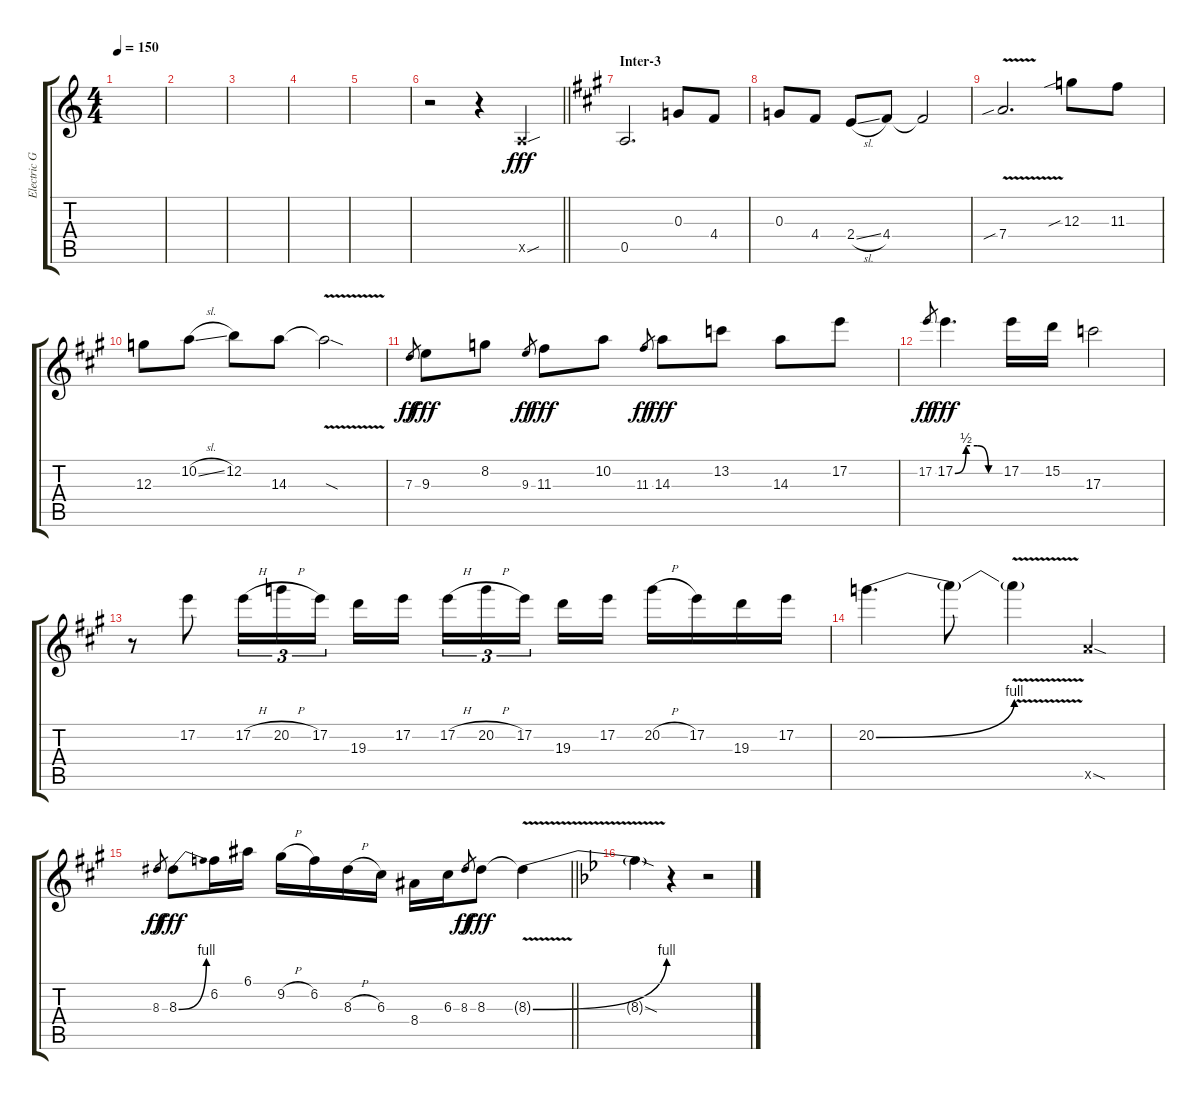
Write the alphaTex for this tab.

\track ("Electric Guitar" "Electric G") {instrument distortionguitar}
\staff {score tabs}
\tuning (E4 B3 G3 D3 A2 E2) {hide}
\ts (4 4)
\tempo 150
\clef g2
\ks c
|
|
|
|
|
\barLineRight lightlight
r.2 r.4 0.5{sou x}.4{dy fff volume 16} |
\section ("" "Inter-3")
\ks a
0.5.2{d} 0.3.8 4.4.8 |
0.3.8 4.4.8 2.4{sl}.8 4.4.8 4.4{t}.2 |
7.4{v sib}.2{d} 12.3{sib}.8 11.3.8 |
12.3.8 10.2{sl}.8 12.2.8 14.3.8 14.3{v sod t}.2 |
7.3.8{gr dy ff} 9.3.8{dy fff} 8.2.8 9.3.8{gr dy ff} 11.3.8{dy fff} 10.2.8 11.3.8{gr dy ff} 14.3.8{dy fff} 13.2.8 14.3.8 17.2.8 |
17.2.8{gr dy ff} 17.2{be (custom 0 0 15 2 30 2 45 0 60 0)}.4{d dy fff} 17.2.16 15.2.16 17.3.2 |
r.8 17.2.8 17.2{h}.16{tu (3 2)} 20.2{h}.16{tu (3 2)} 17.2.16{tu (3 2) beam splitsecondary} 19.3.16 17.2.16 17.2{h}.16{tu (3 2)} 20.2{h}.16{tu (3 2)} 17.2.16{tu (3 2) beam splitsecondary} 19.3.16 17.2.16 20.2{h}.16 17.2.16 19.3.16 17.2.16 |
20.2{be (bend 0 0 60 4)}.4{d} 20.2{t}.8 20.2{v t}.4 12.5{sod x}.4 |
\barLineRight lightlight
8.3.8{gr dy ff} 8.3{be (bend 0 0 60 4)}.8{dy fff} 6.2.16 6.1.16 9.2{h}.16 6.2.16 8.3{h}.16 6.3.16 8.4.16 6.3.16 8.3.8{gr dy ff} 8.3.8{dy fff} 8.3{be (bend 0 0 60 4) v t}.4 |
\section ("" "")
\ks bb
8.3{sod t}.4 r.4 r.2
